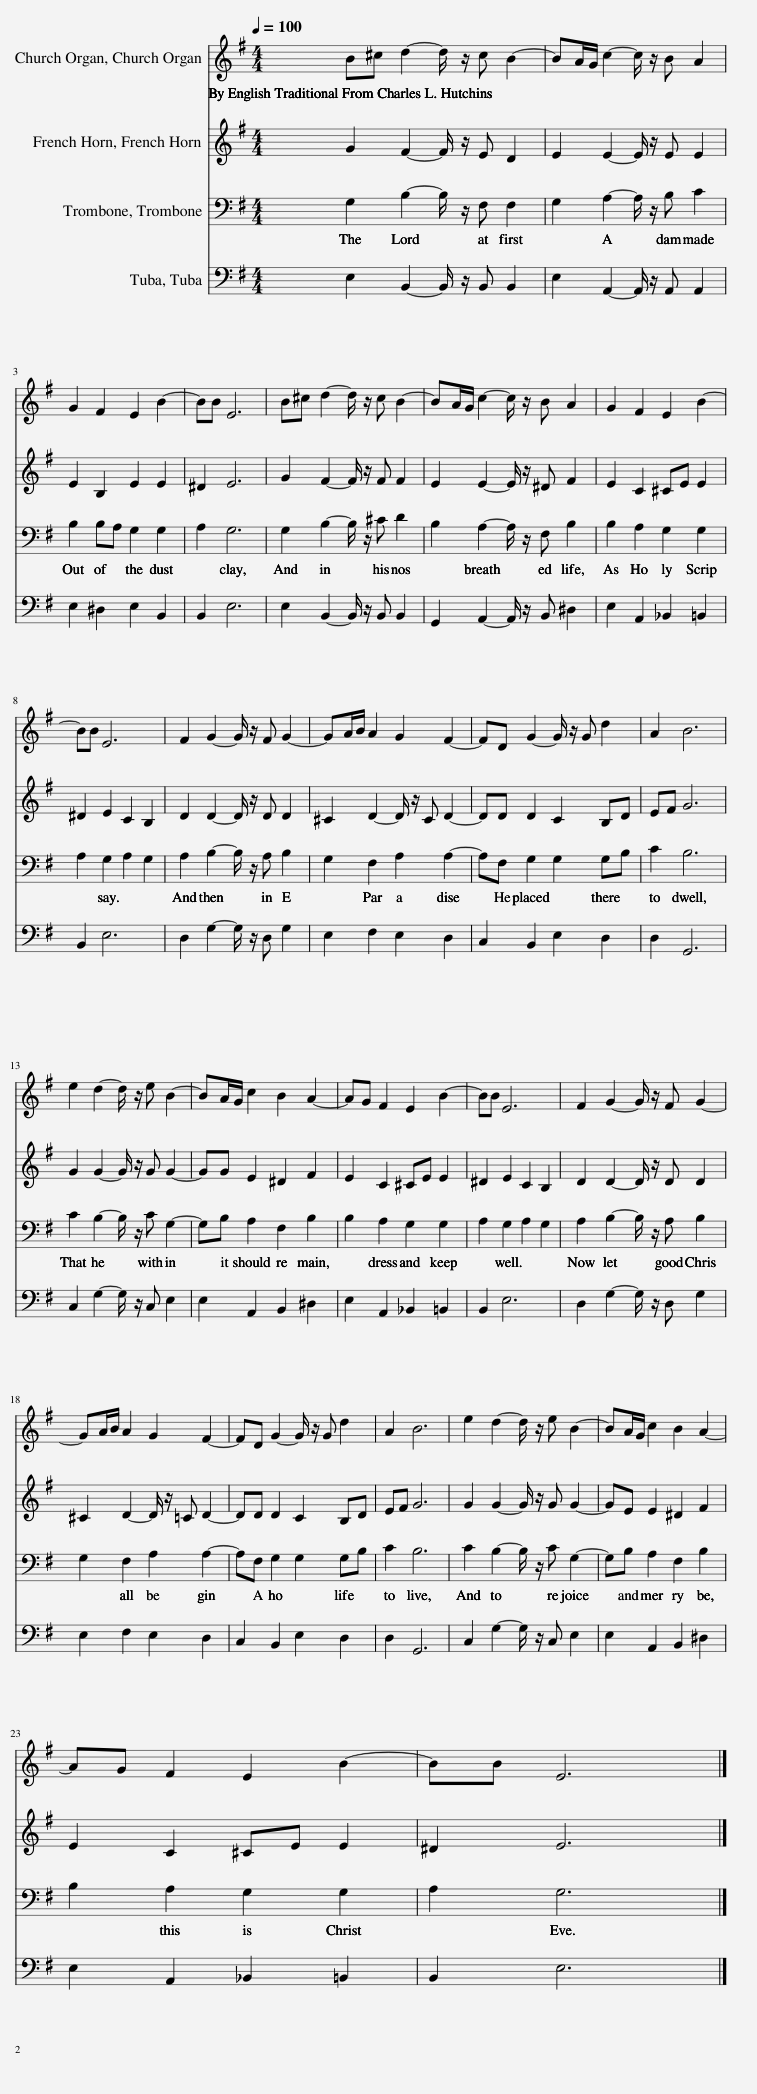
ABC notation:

X:1
%%score 1 2 3 4
L:1/8
Q:1/4=100
M:4/4
I:linebreak $
K:G
V:1 treble
V:2 treble
V:3 bass
V:4 bass
V:1
 B^c d2- d/ z/ c B2- | BA/G/ c2- c/ z/ B A2 |$ G2 F2 E2 B2- | BB E6 | B^c d2- d/ z/ c B2- | %5
 BA/G/ c2- c/ z/ B A2 | G2 F2 E2 B2- |$ BB E6 | F2 G2- G/ z/ F G2- | GA/B/ A2 G2 F2- | %10
 FD G2- G/ z/ G d2 | A2 B6 |$ e2 d2- d/ z/ e B2- | BA/G/ c2 B2 A2- | AG F2 E2 B2- | %15
 BB E6 | F2 G2- G/ z/ F G2- |$ GA/B/ A2 G2 F2- | FD G2- G/ z/ G d2 | A2 B6 | %20
 e2 d2- d/ z/ e B2- | BA/G/ c2 B2 A2- |$ AG F2 E2 B2- | BB E6 |] %24
V:2
 G2 F2- F/ z/ E D2 | E2 E2- E/ z/ E E2 |$ E2 B,2 E2 E2 | ^D2 E6 | G2 F2- F/ z/ F F2 | %5
 E2 E2- E/ z/ ^D F2 | E2 C2 ^CE E2 |$ ^D2 E2 C2 B,2 | D2 D2- D/ z/ D D2 | ^C2 D2- D/ z/ C D2- | %10
 DD D2 C2 B,D | EF G6 |$ G2 G2- G/ z/ G G2- | GG E2 ^D2 F2 | E2 C2 ^CE E2 | %15
 ^D2 E2 C2 B,2 | D2 D2- D/ z/ D D2 |$ ^C2 D2- D/ z/ =C D2- | DD D2 C2 B,D | EF G6 | %20
 G2 G2- G/ z/ G G2- | GE E2 ^D2 F2 |$ E2 C2 ^CE E2 | ^D2 E6 |] %24
V:3
 G,2 B,2- B,/ z/ F, F,2 | G,2 A,2- A,/ z/ B, C2 |$ B,2 B,A, G,2 G,2 | A,2 G,6 | G,2 B,2- B,/ z/ ^C D2 | %5
 B,2 A,2- A,/ z/ F, B,2 | B,2 A,2 G,2 G,2 |$ A,2 G,2 A,2 G,2 | A,2 B,2- B,/ z/ A, B,2 | G,2 F,2 A,2 A,2- | %10
 A,F, G,2 G,2 G,B, | C2 B,6 |$ C2 B,2- B,/ z/ C G,2- | G,B, A,2 F,2 B,2 | B,2 A,2 G,2 G,2 | %15
 A,2 G,2 A,2 G,2 | A,2 B,2- B,/ z/ A, B,2 |$ G,2 F,2 A,2 A,2- | A,F, G,2 G,2 G,B, | C2 B,6 | %20
 C2 B,2- B,/ z/ C G,2- | G,B, A,2 F,2 B,2 |$ B,2 A,2 G,2 G,2 | A,2 G,6 |] %24
V:4
 E,2 B,,2- B,,/ z/ B,, B,,2 | E,2 A,,2- A,,/ z/ A,, A,,2 |$ E,2 ^D,2 E,2 B,,2 | B,,2 E,6 | E,2 B,,2- B,,/ z/ B,, B,,2 | %5
 G,,2 A,,2- A,,/ z/ B,, ^D,2 | E,2 A,,2 _B,,2 =B,,2 |$ B,,2 E,6 | D,2 G,2- G,/ z/ D, G,2 | E,2 F,2 E,2 D,2 | %10
 C,2 B,,2 E,2 D,2 | D,2 G,,6 |$ C,2 G,2- G,/ z/ C, E,2 | E,2 A,,2 B,,2 ^D,2 | E,2 A,,2 _B,,2 =B,,2 | %15
 B,,2 E,6 | D,2 G,2- G,/ z/ D, G,2 |$ E,2 F,2 E,2 D,2 | C,2 B,,2 E,2 D,2 | D,2 G,,6 | %20
 C,2 G,2- G,/ z/ C, E,2 | E,2 A,,2 B,,2 ^D,2 |$ E,2 A,,2 _B,,2 =B,,2 | B,,2 E,6 |] %24
